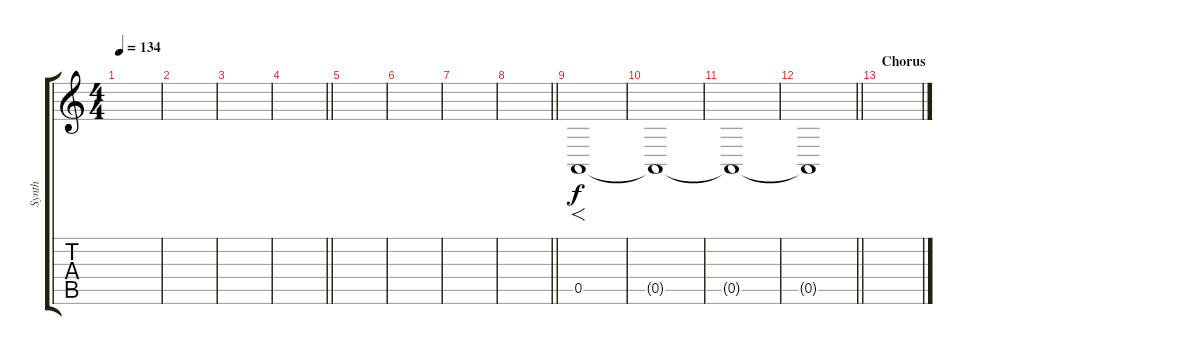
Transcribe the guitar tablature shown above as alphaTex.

\track ("Synth" "Synth") {instrument lead8bassandlead}
\staff {score tabs}
\tuning (E4 B3 G3 D3 A2 E2) {hide}
\ts (4 4)
\tempo 134
\clef g2
\ks c
|
|
|
\barLineRight lightlight
|
|
|
|
\barLineRight lightlight
|
0.5.1{f} |
0.5{t}.1 |
0.5{t}.1 |
\barLineRight lightlight
0.5{t}.1 |
\section ("" "Chorus")
